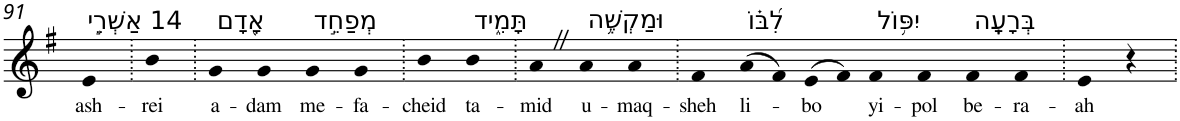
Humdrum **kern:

**kern	**text
*part1	*part1
*staff1	*staff1
*I"Piano	*
*I'Pno	*
!!LO:PB:g=z
*clefG2	*
*k[f#]	*
*G:	*
=91	=91
!LO:TX:a:t=14 אַשְׁרֵ֣י	!
!	!LO:LY:b
4e	ash-
=92.	=92.
!	!LO:LY:b
4b	-rei
=93.	=93.
!LO:TX:a:t=אָ֭דָם	!
!	!LO:LY:b
4g	a-
!	!LO:LY:b
4g	-dam
!LO:TX:a:t=מְפַחֵ֣ד	!
!	!LO:LY:b
4g	me-
!	!LO:LY:b
4g	-fa-
=94.	=94.
!	!LO:LY:b
4b	-cheid
!LO:TX:a:t=תָּמִ֑יד	!
!	!LO:LY:b
4b	ta-
=95.	=95.
!	!LO:LY:b
4aZ	-mid
!LO:TX:a:t=וּמַקְשֶׁ֥ה	!
!	!LO:LY:b
4a	u-
!	!LO:LY:b
4a	-maq-
=96.	=96.
!	!LO:LY:b
4f#	-sheh
!LO:TX:a:t=לִ֝בּ֗וֹ	!
!	!LO:LY:b
(>8a	li-
8f#)	.
!	!LO:LY:b
(>8e	-bo
8f#)	.
!LO:TX:a:t=יִפּ֥וֹל	!
!	!LO:LY:b
4f#	yi-
!	!LO:LY:b
4f#	-pol
!LO:TX:a:t=בְּרָעָֽה	!
!	!LO:LY:b
4f#	be-
!	!LO:LY:b
4f#	-ra-
=97.	=97.
!	!LO:LY:b
4e	-ah
4r	.
=.	=.
*-	*-
